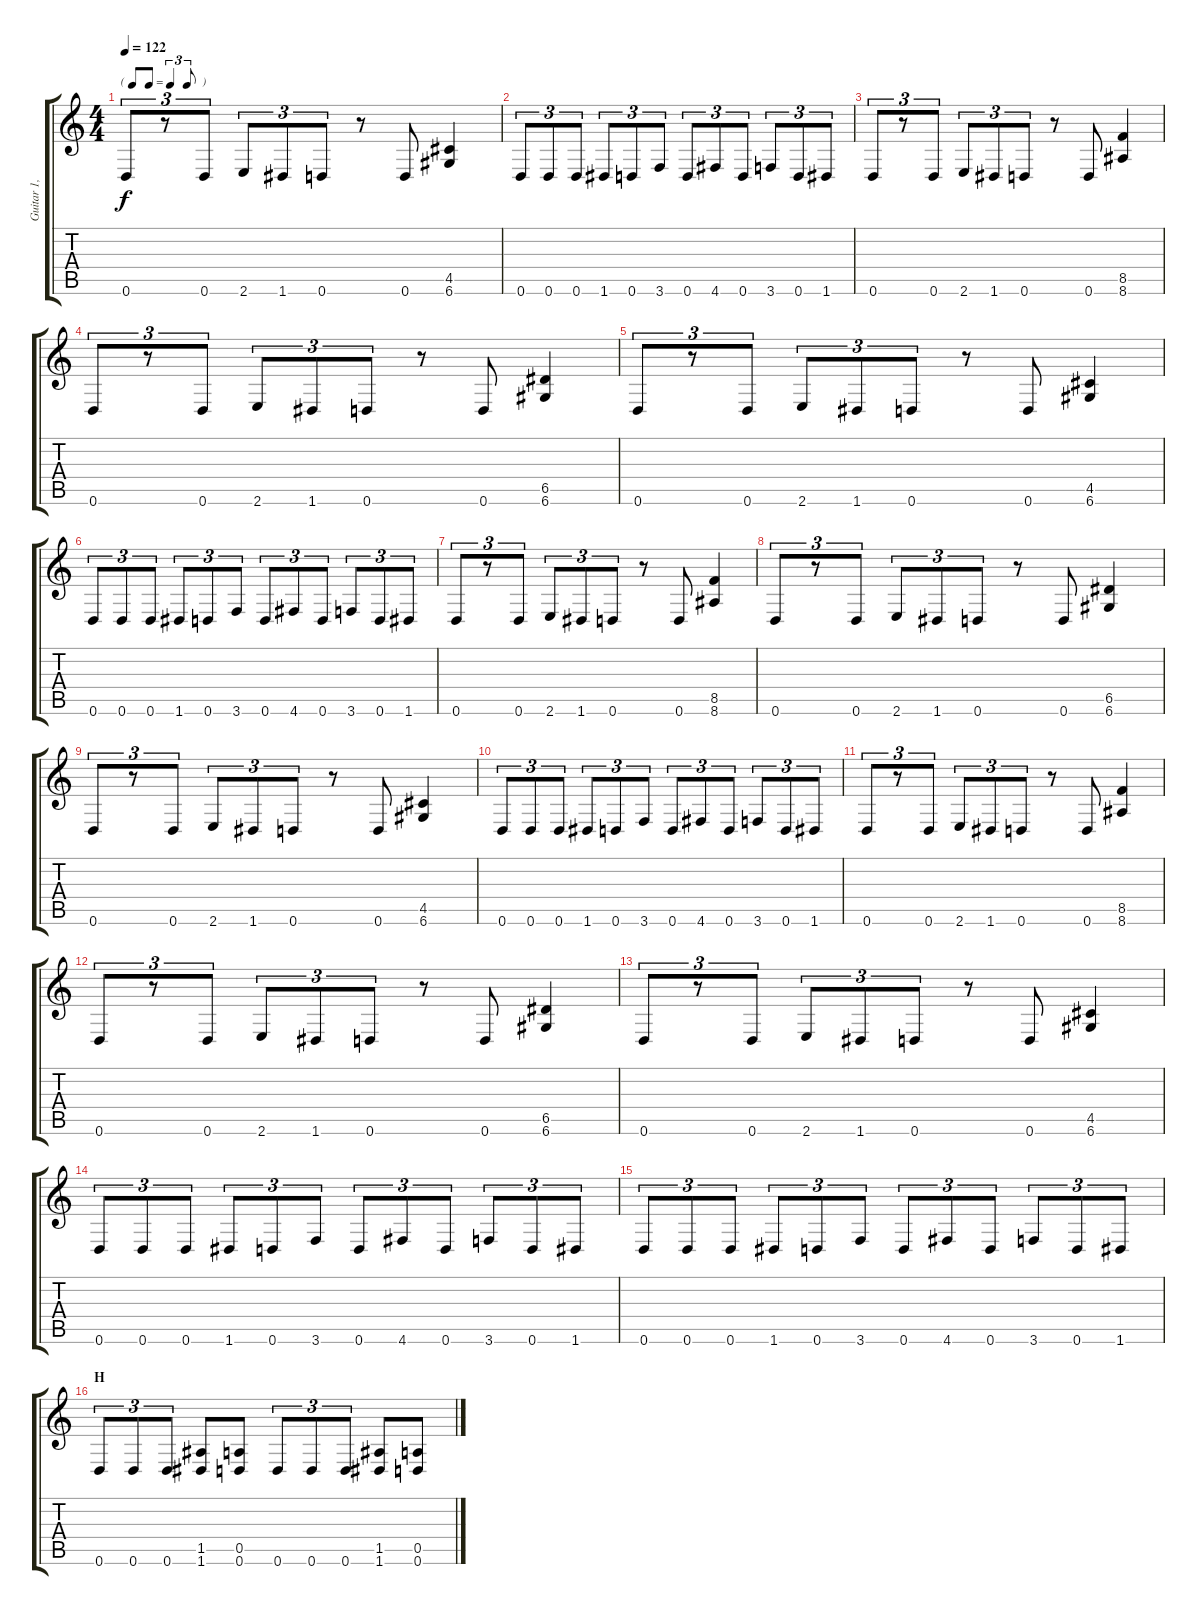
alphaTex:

\track ("Guitar 1, Dime" "Guitar 1, ") {instrument overdrivenguitar}
\staff {score tabs}
\tuning (E4 B3 G3 D3 A2 D2) {hide}
\ts (4 4)
\tf triplet8th
\tempo 122
\clef g2
\ks c
0.6.8{tu (3 2) dy f} r.8{tu (3 2)} 0.6.8{tu (3 2)} 2.6.8{tu (3 2)} 1.6.8{tu (3 2)} 0.6.8{tu (3 2)} r.8 0.6.8 (4.5 6.6).4 |
0.6.8{tu (3 2)} 0.6.8{tu (3 2)} 0.6.8{tu (3 2)} 1.6.8{tu (3 2)} 0.6.8{tu (3 2)} 3.6.8{tu (3 2)} 0.6.8{tu (3 2)} 4.6.8{tu (3 2)} 0.6.8{tu (3 2)} 3.6.8{tu (3 2)} 0.6.8{tu (3 2)} 1.6.8{tu (3 2)} |
0.6.8{tu (3 2)} r.8{tu (3 2)} 0.6.8{tu (3 2)} 2.6.8{tu (3 2)} 1.6.8{tu (3 2)} 0.6.8{tu (3 2)} r.8 0.6.8 (8.5 8.6).4 |
0.6.8{tu (3 2)} r.8{tu (3 2)} 0.6.8{tu (3 2)} 2.6.8{tu (3 2)} 1.6.8{tu (3 2)} 0.6.8{tu (3 2)} r.8 0.6.8 (6.5 6.6).4 |
0.6.8{tu (3 2)} r.8{tu (3 2)} 0.6.8{tu (3 2)} 2.6.8{tu (3 2)} 1.6.8{tu (3 2)} 0.6.8{tu (3 2)} r.8 0.6.8 (4.5 6.6).4 |
0.6.8{tu (3 2)} 0.6.8{tu (3 2)} 0.6.8{tu (3 2)} 1.6.8{tu (3 2)} 0.6.8{tu (3 2)} 3.6.8{tu (3 2)} 0.6.8{tu (3 2)} 4.6.8{tu (3 2)} 0.6.8{tu (3 2)} 3.6.8{tu (3 2)} 0.6.8{tu (3 2)} 1.6.8{tu (3 2)} |
0.6.8{tu (3 2)} r.8{tu (3 2)} 0.6.8{tu (3 2)} 2.6.8{tu (3 2)} 1.6.8{tu (3 2)} 0.6.8{tu (3 2)} r.8 0.6.8 (8.5 8.6).4 |
0.6.8{tu (3 2)} r.8{tu (3 2)} 0.6.8{tu (3 2)} 2.6.8{tu (3 2)} 1.6.8{tu (3 2)} 0.6.8{tu (3 2)} r.8 0.6.8 (6.5 6.6).4 |
0.6.8{tu (3 2)} r.8{tu (3 2)} 0.6.8{tu (3 2)} 2.6.8{tu (3 2)} 1.6.8{tu (3 2)} 0.6.8{tu (3 2)} r.8 0.6.8 (4.5 6.6).4 |
0.6.8{tu (3 2)} 0.6.8{tu (3 2)} 0.6.8{tu (3 2)} 1.6.8{tu (3 2)} 0.6.8{tu (3 2)} 3.6.8{tu (3 2)} 0.6.8{tu (3 2)} 4.6.8{tu (3 2)} 0.6.8{tu (3 2)} 3.6.8{tu (3 2)} 0.6.8{tu (3 2)} 1.6.8{tu (3 2)} |
0.6.8{tu (3 2)} r.8{tu (3 2)} 0.6.8{tu (3 2)} 2.6.8{tu (3 2)} 1.6.8{tu (3 2)} 0.6.8{tu (3 2)} r.8 0.6.8 (8.5 8.6).4 |
0.6.8{tu (3 2)} r.8{tu (3 2)} 0.6.8{tu (3 2)} 2.6.8{tu (3 2)} 1.6.8{tu (3 2)} 0.6.8{tu (3 2)} r.8 0.6.8 (6.5 6.6).4 |
0.6.8{tu (3 2)} r.8{tu (3 2)} 0.6.8{tu (3 2)} 2.6.8{tu (3 2)} 1.6.8{tu (3 2)} 0.6.8{tu (3 2)} r.8 0.6.8 (4.5 6.6).4 |
0.6.8{tu (3 2)} 0.6.8{tu (3 2)} 0.6.8{tu (3 2)} 1.6.8{tu (3 2)} 0.6.8{tu (3 2)} 3.6.8{tu (3 2)} 0.6.8{tu (3 2)} 4.6.8{tu (3 2)} 0.6.8{tu (3 2)} 3.6.8{tu (3 2)} 0.6.8{tu (3 2)} 1.6.8{tu (3 2)} |
0.6.8{tu (3 2)} 0.6.8{tu (3 2)} 0.6.8{tu (3 2)} 1.6.8{tu (3 2)} 0.6.8{tu (3 2)} 3.6.8{tu (3 2)} 0.6.8{tu (3 2)} 4.6.8{tu (3 2)} 0.6.8{tu (3 2)} 3.6.8{tu (3 2)} 0.6.8{tu (3 2)} 1.6.8{tu (3 2)} |
\section ("" "H")
0.6.8{tu (3 2)} 0.6.8{tu (3 2)} 0.6.8{tu (3 2)} (1.5 1.6).8 (0.5 0.6).8 0.6.8{tu (3 2)} 0.6.8{tu (3 2)} 0.6.8{tu (3 2)} (1.5 1.6).8 (0.5 0.6).8
